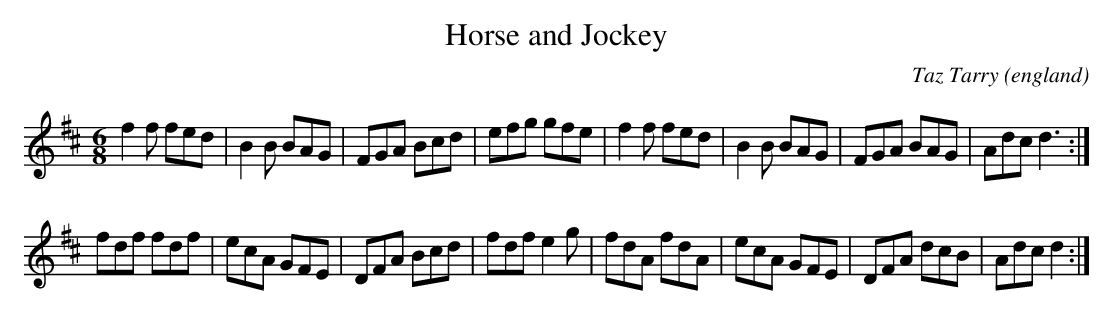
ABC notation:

X:1
T:Horse and Jockey
O:england
M:6/8
L:1/8
C:Taz Tarry
K:D
f2f fed|B2B BAG|FGA Bcd|efg gfe|f2f fed|B2B BAG|FGA BAG|Adc d3:|
fdf fdf|ecA GFE|DFA Bcd|fdf e2g|fdA fdA|ecA GFE|DFA dcB|Adcd2:|
